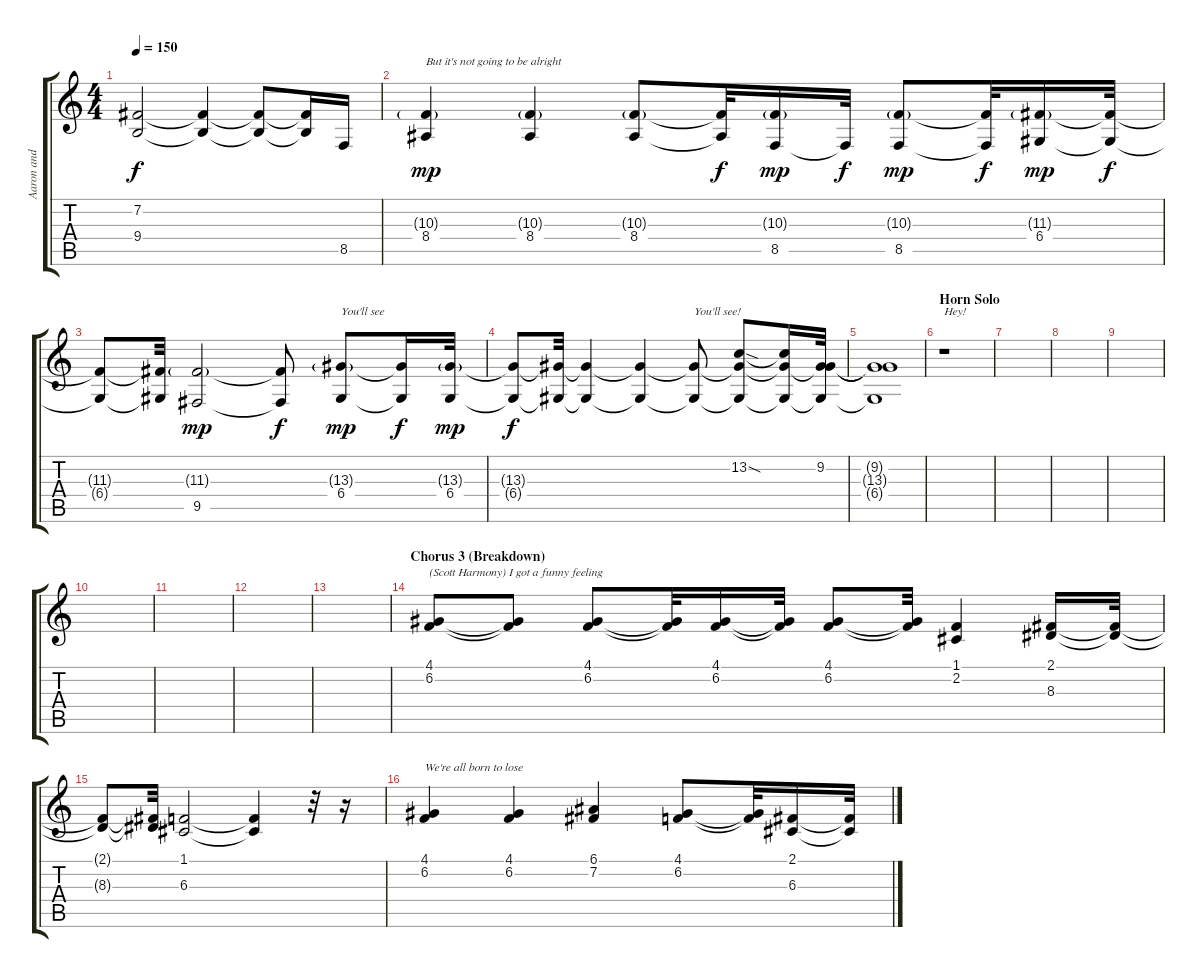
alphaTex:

\track ("Aaron and Scott (Vocals and Harmonies)" "Aaron and ") {instrument clarinet}
\staff {score tabs}
\tuning (E4 B3 G3 D3 A2 E2) {hide}
\ts (4 4)
\tempo 150
\clef g2
\ks c
(7.2{t} 9.4{t}).2{dy f} (7.2{t} 9.4{t}).4 (7.2{t} 9.4{t}).8 (7.2{t} 9.4{t}).16 8.5.16 |
(10.3{g} 8.4).4{txt "But it's not going to be alright" dy mp} (10.3{g} 8.4).4 (10.3{g} 8.4).8 (10.3{t} 8.4{t}).32{dy f} (10.3{g} 8.5).16{dy mp} 8.5{t}.32{dy f} (10.3{g} 8.5).8{dy mp} (10.3{t} 8.5{t}).32{dy f} (11.3{g} 6.4).16{dy mp} (11.3{t} 6.4{t}).32{dy f} |
(11.3{t} 6.4{t}).8 (11.3{t} 6.4{t}).32 (11.3{g} 9.5).2{dy mp} (11.3{t} 9.5{t}).8{dy f} (13.3{g} 6.4).8{txt "You'll see" dy mp} (13.3{t} 6.4{t}).16{dy f} (13.3{g} 6.4).32{dy mp} |
(13.3{t} 6.4{t}).8{dy f} (13.3{t} 6.4{t}).32 (13.3{t} 6.4{t}).4 (13.3{t} 6.4{t}).4 (13.3{t} 6.4{t}).8{txt "You'll see!"} (13.2{sod} 13.3{t} 6.4{t}).8 (13.2{t} 13.3{t} 6.4{t}).16 (9.2 13.3{t} 6.4{t}).32 |
(9.2{t} 13.3{t} 6.4{t}).1 |
\section ("" "Horn Solo")
r.1{txt "Hey!"} |
|
|
|
|
|
|
|
\section ("" "Chorus 3 (Breakdown)")
(4.1 6.2).8{txt "(Scott Harmony) I got a funny feeling"} (4.1{t} 6.2{t}).8 (4.1 6.2).8 (4.1{t} 6.2{t}).32 (4.1 6.2).16 (4.1{t} 6.2{t}).32 (4.1 6.2).8 (4.1{t} 6.2{t}).32 (1.1 2.2).4 (2.1 8.3).16 (2.1{t} 8.3{t}).32 |
(2.1{t} 8.3{t}).8 (2.1{t} 8.3{t}).32 (1.1 6.3).2 (1.1{t} 6.3{t}).4 r.32 r.16 |
(4.1 6.2).4{txt "We're all born to lose"} (4.1 6.2).4 (6.1 7.2).4 (4.1 6.2).8 (4.1{t} 6.2{t}).32 (2.1 6.3).16 (2.1{t} 6.3{t}).32
